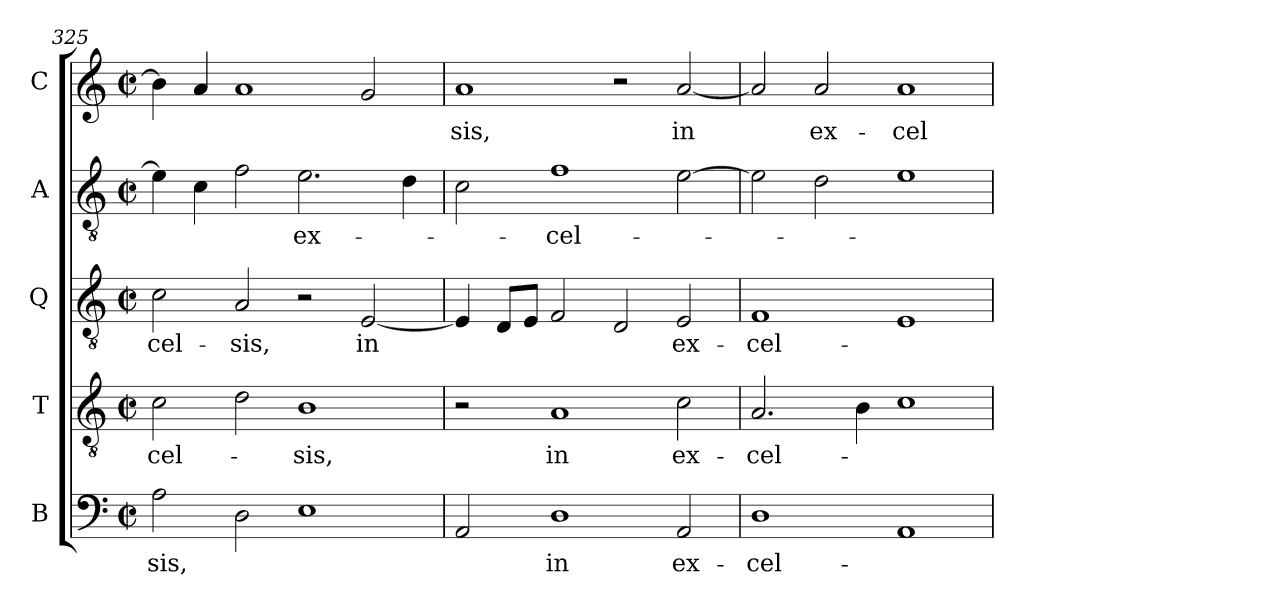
**kern	**text	**kern	**text	**kern	**text	**kern	**text	**kern	**text
*part5	*part5	*part4	*part4	*part3	*part3	*part2	*part2	*part1	*part1
*staff5	*staff5	*staff4	*staff4	*staff3	*staff3	*staff2	*staff2	*staff1	*staff1
*I"B	*	*I"T	*	*I"Q	*	*I"A	*	*I"C	*
*I'B	*	*I'T	*	*I'Q	*	*I'A	*	*I'C	*
*clefF4	*	*clefGv2	*	*clefGv2	*	*clefGv2	*	*clefG2	*
*M2/2	*	*M2/2	*	*M2/2	*	*M2/2	*	*M2/2	*
*met(c|)	*	*met(c|)	*	*met(c|)	*	*met(c|)	*	*met(c|)	*
=325	=325	=325	=325	=325	=325	=325	=325	=325	=325
!	!LO:LY:b:cj	!	!LO:LY:b:cj	!	!LO:LY:b:cj	!	!	!	!
2A\	-sis,	2c\	-cel-	2c\	-cel-	4e\]	.	4b\]	.
.	.	.	.	.	.	4c\	.	4a/	.
!	!	!	!	!	!LO:LY:b:cj	!	!	!	!
2D\	.	2d\	.	2A/	-sis,	2f\	.	1a	.
!	!	!	!LO:LY:b:cj	!	!	!	!LO:LY:b:cj	!	!
1E	.	1B	-sis,	2r	.	2.e\	ex-	.	.
!	!	!	!	!	!LO:LY:b:cj	!	!	!	!
.	.	.	.	[<2E/	in	.	.	2g/	.
.	.	.	.	.	.	4d\	.	.	.
=326	=326	=326	=326	=326	=326	=326	=326	=326	=326
!	!	!	!	!	!	!	!	!	!LO:LY:b:cj
2AA/	.	2r	.	4E/]	.	2c\	.	1a	-sis,
.	.	.	.	8D/L	.	.	.	.	.
.	.	.	.	8E/J	.	.	.	.	.
!	!LO:LY:b:cj	!	!LO:LY:b:cj	!	!	!	!LO:LY:b:cj	!	!
1D	in	1A	in	2F/	.	1f	-cel-	.	.
.	.	.	.	2D/	.	.	.	2r	.
!	!LO:LY:b:cj	!	!LO:LY:b:cj	!	!LO:LY:b:cj	!	!	!	!LO:LY:b:cj
2AA/	ex-	2c\	ex-	2E/	ex-	[>2e\	.	[<2a/	in
=327	=327	=327	=327	=327	=327	=327	=327	=327	=327
!	!LO:LY:b:cj	!	!LO:LY:b:cj	!	!LO:LY:b:cj	!	!	!	!
1D	-cel-	2.A/	-cel-	1F	-cel-	2e\]	.	2a/]	.
!	!	!	!	!	!	!	!	!	!LO:LY:b:cj
.	.	.	.	.	.	2d\	.	2a/	ex-
.	.	4B\	.	.	.	.	.	.	.
!	!	!	!	!	!	!	!	!	!LO:LY:b:cj
1AA	.	1c	.	1E	.	1e	.	1a	-cel-
=	=	=	=	=	=	=	=	=	=
*-	*-	*-	*-	*-	*-	*-	*-	*-	*-
